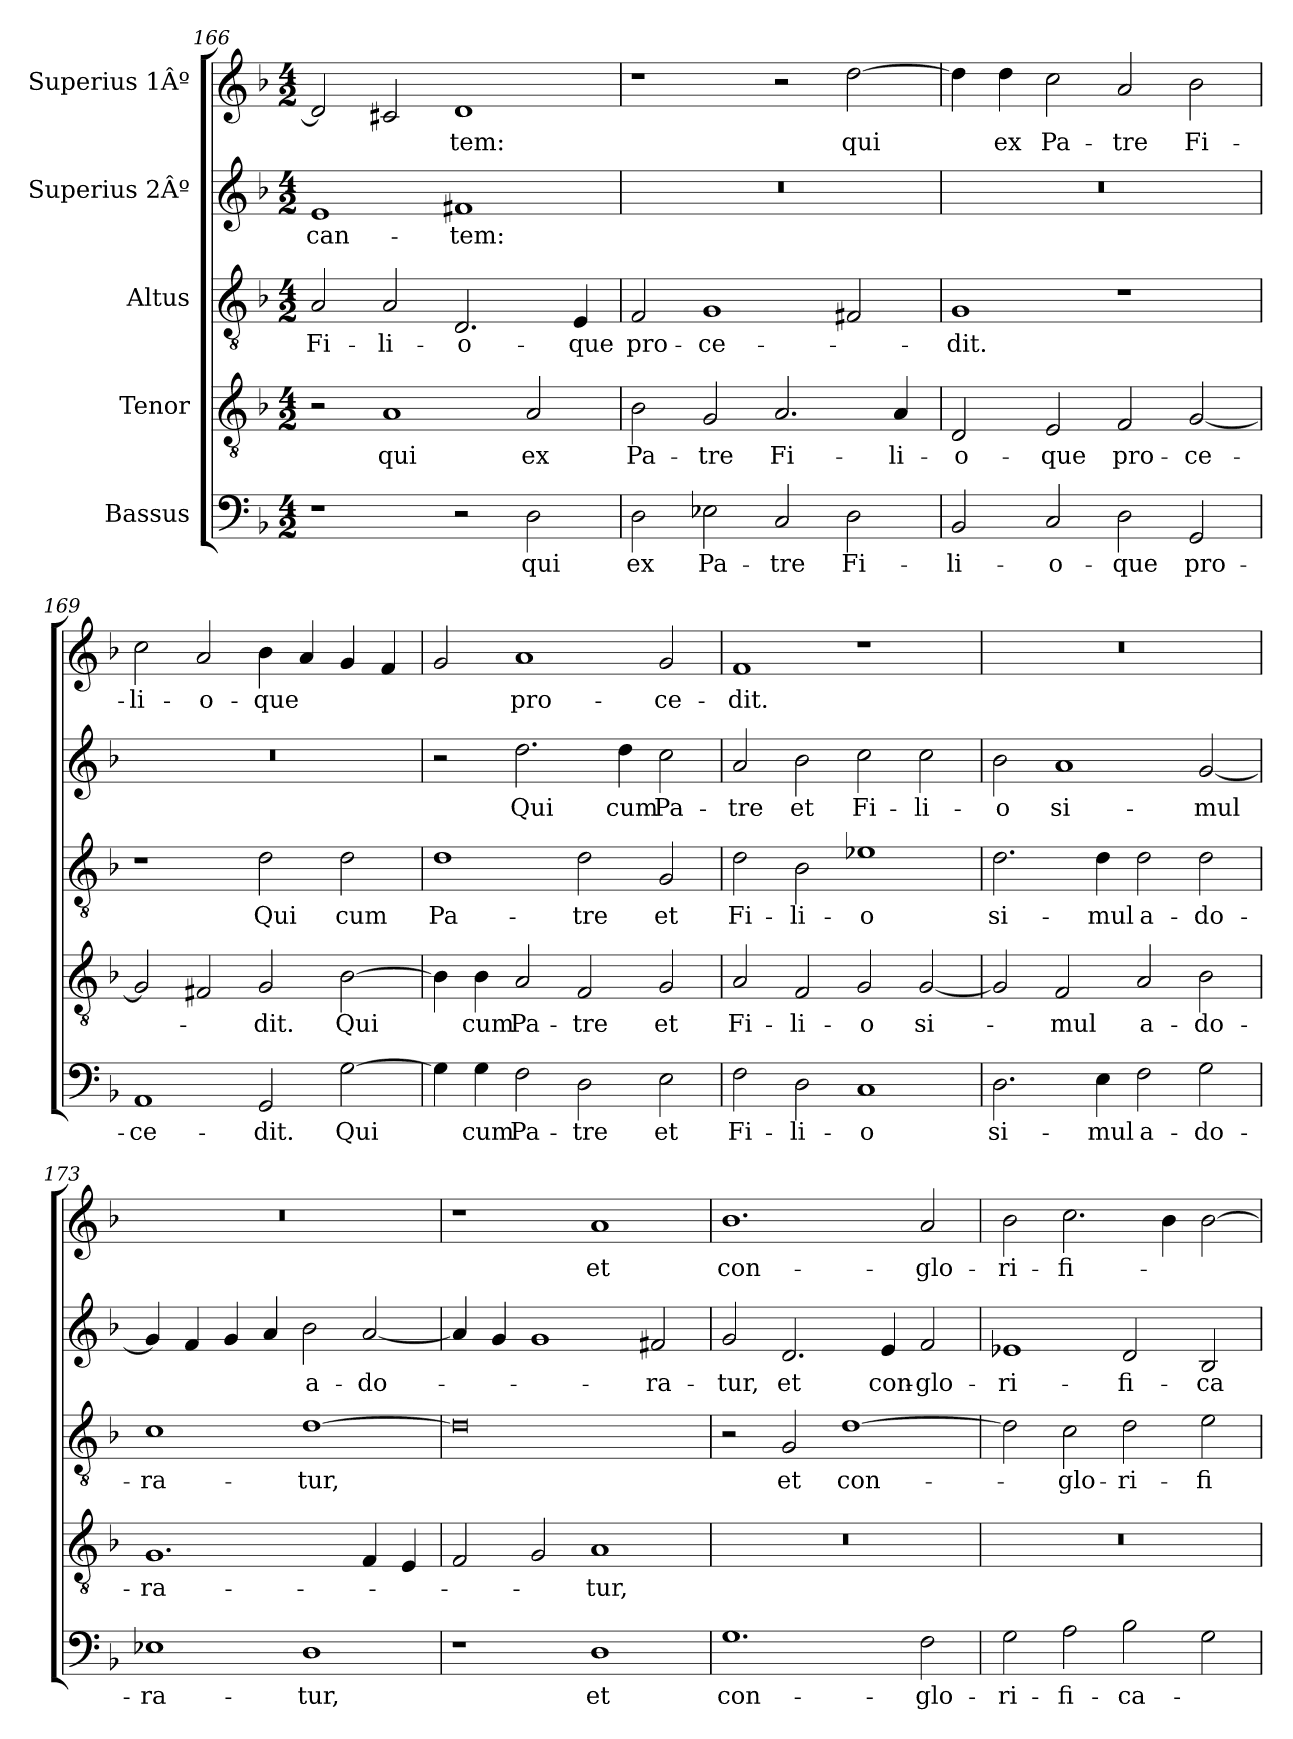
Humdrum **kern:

**kern	**text	**kern	**text	**kern	**text	**kern	**text	**kern	**text
*part5	*part5	*part4	*part4	*part3	*part3	*part2	*part2	*part1	*part1
*staff5	*staff5	*staff4	*staff4	*staff3	*staff3	*staff2	*staff2	*staff1	*staff1
*I"Bassus	*	*I"Tenor	*	*I"Altus	*	*I"Superius 2Âº	*	*I"Superius 1Âº	*
*clefF4	*	*clefGv2	*	*clefGv2	*	*clefG2	*	*clefG2	*
*k[b-]	*	*k[b-]	*	*k[b-]	*	*k[b-]	*	*k[b-]	*
*M4/2	*	*M4/2	*	*M4/2	*	*M4/2	*	*M4/2	*
=166	=166	=166	=166	=166	=166	=166	=166	=166	=166
1r	.	2r	.	2A/	Fi-	1e/	-can-	2d/]	.
.	.	1A/	qui	2A/	-li-	.	.	2c#X/	.
2r	.	.	.	2.D/	-o-	1f#X/	-tem:	1d/	-tem:
2D\	qui	2A/	ex	.	.	.	.	.	.
.	.	.	.	4E/	-que	.	.	.	.
=167	=167	=167	=167	=167	=167	=167	=167	=167	=167
2D\	ex	2B-\	Pa-	2F/	pro-	0r	.	1r	.
2E-X\	Pa-	2G/	-tre	1G/	-ce-	.	.	.	.
2C/	-tre	2.A/	Fi-	.	.	.	.	2r	.
2D\	Fi-	.	.	2F#X/	.	.	.	[2dd\	qui
.	.	4A/	-li-	.	.	.	.	.	.
=168	=168	=168	=168	=168	=168	=168	=168	=168	=168
2BB-/	-li-	2D/	-o-	1G/	-dit.	0r	.	4dd\]	.
.	.	.	.	.	.	.	.	4dd\	ex
2C/	-o-	2E/	-que	.	.	.	.	2cc\	Pa-
2D\	-que	2F/	pro-	1r	.	.	.	2a/	-tre
2GG/	pro-	[2G/	-ce-	.	.	.	.	2b-\	Fi-
=169	=169	=169	=169	=169	=169	=169	=169	=169	=169
1AA/	-ce-	2G/]	.	1r	.	0r	.	2cc\	-li-
.	.	2F#X/	.	.	.	.	.	2a/	-o-
2GG/	-dit.	2G/	-dit.	2d\	Qui	.	.	4b-\	-que
.	.	.	.	.	.	.	.	4a/	.
[2G\	Qui	[2B-\	Qui	2d\	cum	.	.	4g/	.
.	.	.	.	.	.	.	.	4f/	.
=170	=170	=170	=170	=170	=170	=170	=170	=170	=170
4G\]	.	4B-\]	.	1d\	Pa-	2r	.	2g/	.
4G\	cum	4B-\	cum	.	.	.	.	.	.
2F\	Pa-	2A/	Pa-	.	.	2.dd\	Qui	1a/	pro-
2D\	-tre	2F/	-tre	2d\	-tre	.	.	.	.
.	.	.	.	.	.	4dd\	cum	.	.
2E\	et	2G/	et	2G/	et	2cc\	Pa-	2g/	-ce-
=171	=171	=171	=171	=171	=171	=171	=171	=171	=171
2F\	Fi-	2A/	Fi-	2d\	Fi-	2a/	-tre	1f/	-dit.
2D\	-li-	2F/	-li-	2B-\	-li-	2b-\	et	.	.
1C/	-o	2G/	-o	1e-X\	-o	2cc\	Fi-	1r	.
.	.	[2G/	si-	.	.	2cc\	-li-	.	.
=172	=172	=172	=172	=172	=172	=172	=172	=172	=172
2.D\	si-	2G/]	.	2.d\	si-	2b-\	-o	0r	.
.	.	2F/	-mul	.	.	1a/	si-	.	.
4E\	-mul	.	.	4d\	-mul	.	.	.	.
2F\	a-	2A/	a-	2d\	a-	.	.	.	.
2G\	-do-	2B-\	-do-	2d\	-do-	[2g/	-mul	.	.
=173	=173	=173	=173	=173	=173	=173	=173	=173	=173
1E-X\	-ra-	1.G/	-ra-	1c\	-ra-	4g/]	.	0r	.
.	.	.	.	.	.	4f/	.	.	.
.	.	.	.	.	.	4g/	.	.	.
.	.	.	.	.	.	4a/	.	.	.
1D\	-tur,	.	.	[1d\	-tur,	2b-\	a-	.	.
.	.	4F/	.	.	.	[2a/	-do-	.	.
.	.	4E/	.	.	.	.	.	.	.
=174	=174	=174	=174	=174	=174	=174	=174	=174	=174
1r	.	2F/	.	0d\]	.	4a/]	.	1r	.
.	.	.	.	.	.	4g/	.	.	.
.	.	2G/	.	.	.	1g/	.	.	.
1D\	et	1A/	-tur,	.	.	.	.	1a/	et
.	.	.	.	.	.	2f#X/	-ra-	.	.
=175	=175	=175	=175	=175	=175	=175	=175	=175	=175
1.G\	con-	0r	.	2r	.	2g/	-tur,	1.b-\	con-
.	.	.	.	2G/	et	2.d/	et	.	.
.	.	.	.	[1d\	con-	.	.	.	.
.	.	.	.	.	.	4e/	con-	.	.
2F\	-glo-	.	.	.	.	2f/	-glo-	2a/	-glo-
=176	=176	=176	=176	=176	=176	=176	=176	=176	=176
2G\	-ri-	0r	.	2d\]	.	1e-X/	-ri-	2b-\	-ri-
2A\	-fi-	.	.	2c\	-glo-	.	.	2.cc\	-fi-
2B-\	-ca-	.	.	2d\	-ri-	2d/	-fi-	.	.
.	.	.	.	.	.	.	.	4b-\	.
2G\	.	.	.	2e\	-fi-	2B-/	-ca-	[2b-\	.
=	=	=	=	=	=	=	=	=	=
*-	*-	*-	*-	*-	*-	*-	*-	*-	*-
